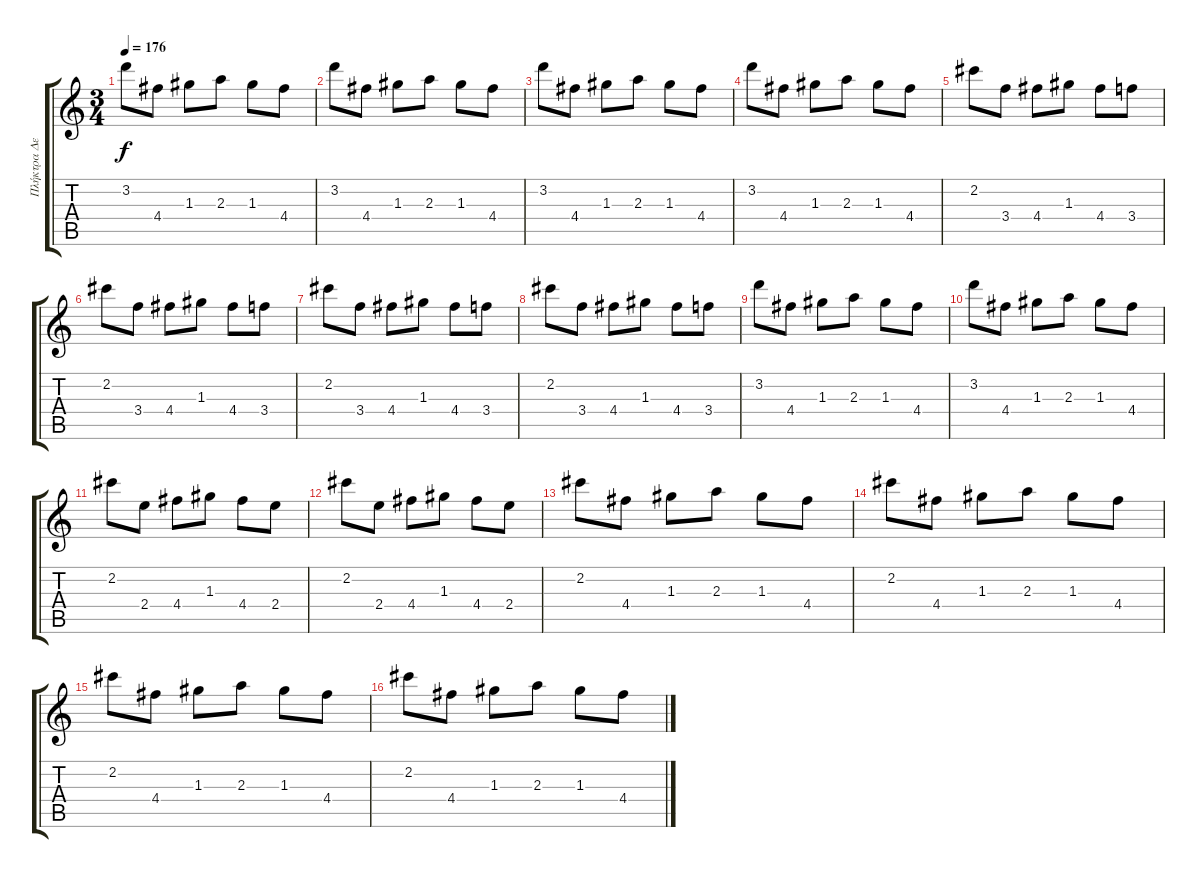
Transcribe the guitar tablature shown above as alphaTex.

\track ("Πλήκτρα Δεξί" "Πλήκτρα Δε") {instrument electricgrandpiano}
\staff {score tabs}
\tuning (E6 B5 G5 D5 A4 E4) {hide}
\ts (3 4)
\tempo 176
\clef g2
\ks c
3.2.8{dy f} 4.4.8 1.3.8 2.3.8 1.3.8 4.4.8 |
3.2.8 4.4.8 1.3.8 2.3.8 1.3.8 4.4.8 |
3.2.8 4.4.8 1.3.8 2.3.8 1.3.8 4.4.8 |
3.2.8 4.4.8 1.3.8 2.3.8 1.3.8 4.4.8 |
2.2.8 3.4.8 4.4.8 1.3.8 4.4.8 3.4.8 |
2.2.8 3.4.8 4.4.8 1.3.8 4.4.8 3.4.8 |
2.2.8 3.4.8 4.4.8 1.3.8 4.4.8 3.4.8 |
2.2.8 3.4.8 4.4.8 1.3.8 4.4.8 3.4.8 |
3.2.8 4.4.8 1.3.8 2.3.8 1.3.8 4.4.8 |
3.2.8 4.4.8 1.3.8 2.3.8 1.3.8 4.4.8 |
2.2.8 2.4.8 4.4.8 1.3.8 4.4.8 2.4.8 |
2.2.8 2.4.8 4.4.8 1.3.8 4.4.8 2.4.8 |
2.2.8 4.4.8 1.3.8 2.3.8 1.3.8 4.4.8 |
2.2.8 4.4.8 1.3.8 2.3.8 1.3.8 4.4.8 |
2.2.8 4.4.8 1.3.8 2.3.8 1.3.8 4.4.8 |
2.2.8 4.4.8 1.3.8 2.3.8 1.3.8 4.4.8
